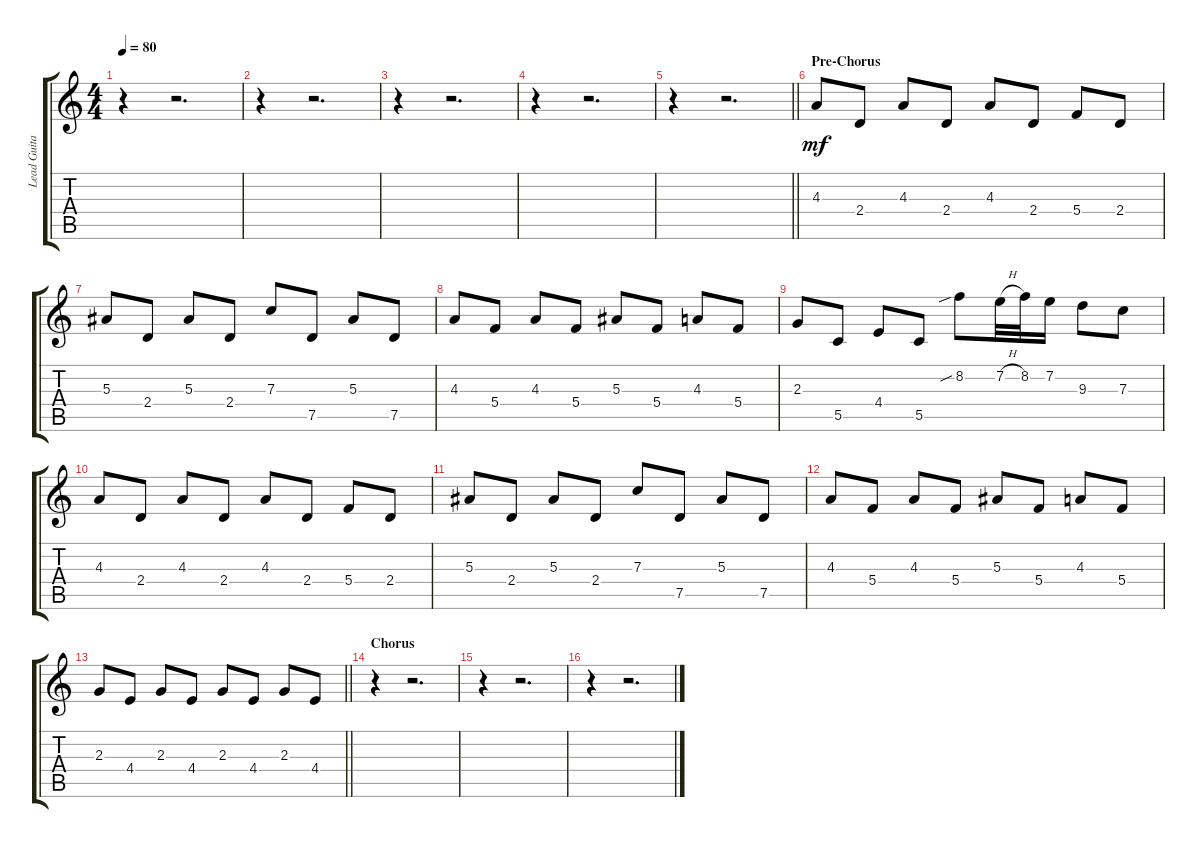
\track ("Lead Guitar 1" "Lead Guita") {instrument electricguitarclean}
\staff {score tabs}
\tuning (D4 A3 F3 C3 G2 C2) {hide}
\ts (4 4)
\tempo 80
\clef g2
\ks c
r.4{dy mf} r.2{d} |
r.4 r.2{d} |
r.4 r.2{d} |
r.4 r.2{d} |
\barLineRight lightlight
r.4 r.2{d} |
\section ("" "Pre-Chorus")
4.3.8 2.4.8 4.3.8 2.4.8 4.3.8 2.4.8 5.4.8 2.4.8 |
5.3.8 2.4.8 5.3.8 2.4.8 7.3.8 7.5.8 5.3.8 7.5.8 |
4.3.8 5.4.8 4.3.8 5.4.8 5.3.8 5.4.8 4.3.8 5.4.8 |
2.3.8 5.5.8 4.4.8 5.5.8 8.2{sib}.8 7.2{h}.32 8.2.32 7.2.16 9.3.8 7.3.8 |
4.3.8 2.4.8 4.3.8 2.4.8 4.3.8 2.4.8 5.4.8 2.4.8 |
5.3.8 2.4.8 5.3.8 2.4.8 7.3.8 7.5.8 5.3.8 7.5.8 |
4.3.8 5.4.8 4.3.8 5.4.8 5.3.8 5.4.8 4.3.8 5.4.8 |
\barLineRight lightlight
2.3.8 4.4.8 2.3.8 4.4.8 2.3.8 4.4.8 2.3.8 4.4.8 |
\section ("" "Chorus")
r.4 r.2{d} |
r.4 r.2{d} |
r.4 r.2{d}
